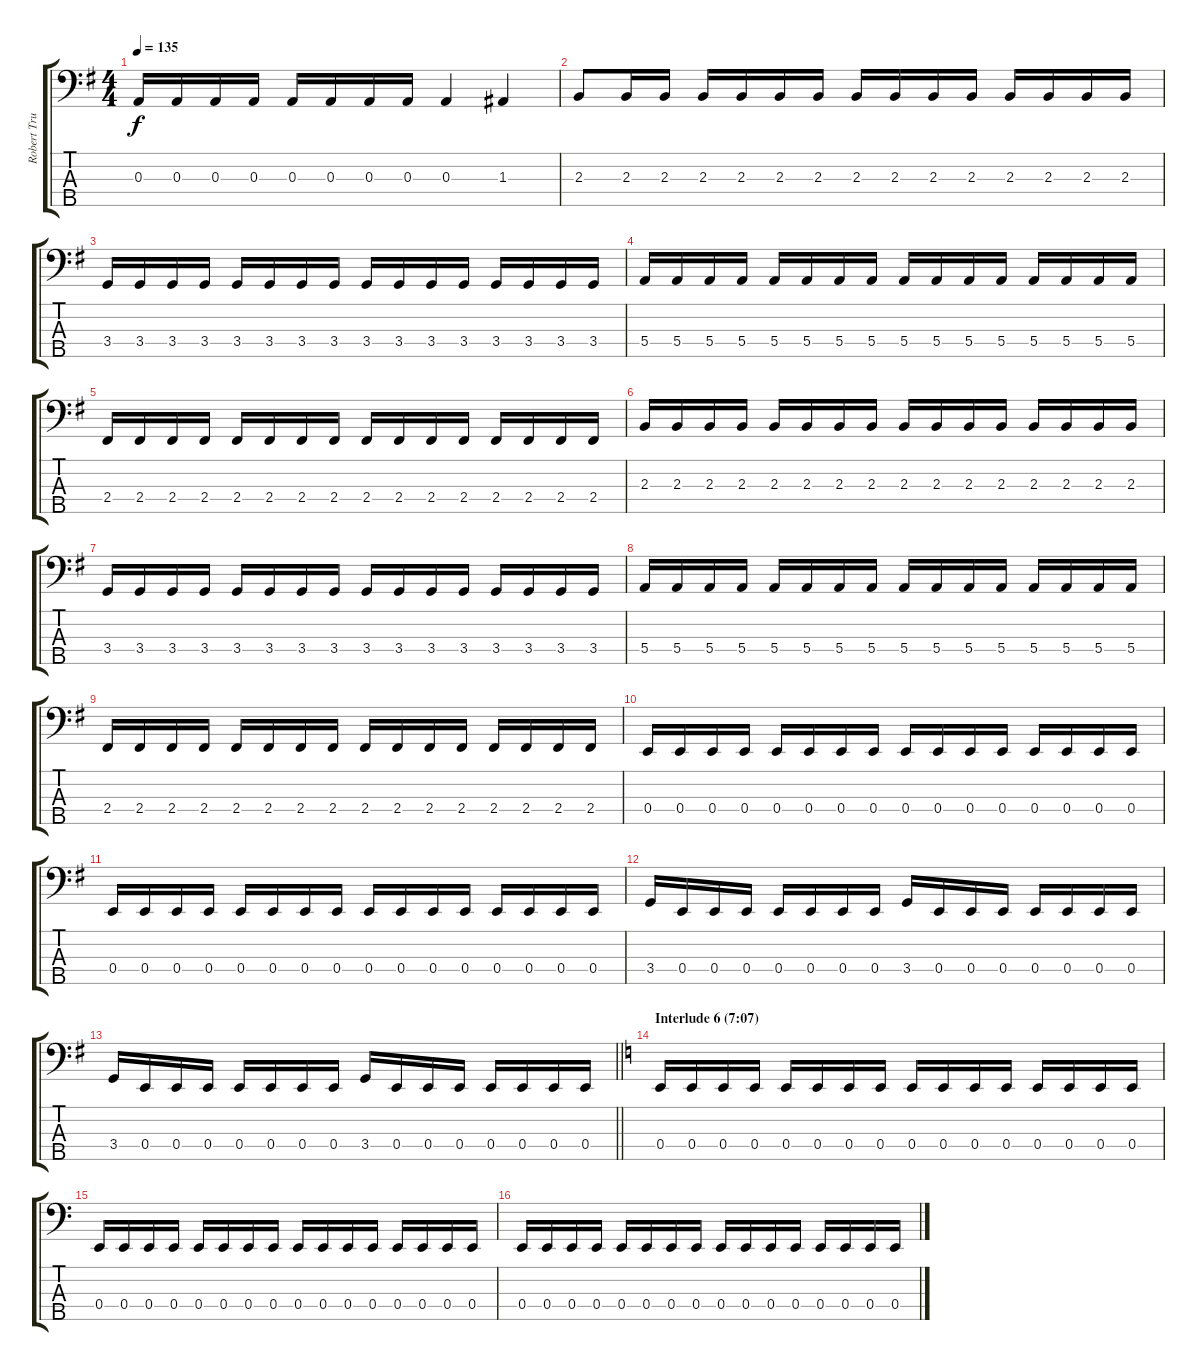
\track ("Robert Trujillo Bass Gtr." "Robert Tru") {instrument electricbassfinger}
\staff {score tabs}
\tuning (G2 D2 A1 E1 B0) {hide}
\ts (4 4)
\tempo 135
\clef f4
\ks eminor
0.3.16{dy f} 0.3.16 0.3.16 0.3.16 0.3.16 0.3.16 0.3.16 0.3.16 0.3.4 1.3.4 |
2.3.8 2.3.16 2.3.16 2.3.16 2.3.16 2.3.16 2.3.16 2.3.16 2.3.16 2.3.16 2.3.16 2.3.16 2.3.16 2.3.16 2.3.16 |
3.4.16 3.4.16 3.4.16 3.4.16 3.4.16 3.4.16 3.4.16 3.4.16 3.4.16 3.4.16 3.4.16 3.4.16 3.4.16 3.4.16 3.4.16 3.4.16 |
5.4.16 5.4.16 5.4.16 5.4.16 5.4.16 5.4.16 5.4.16 5.4.16 5.4.16 5.4.16 5.4.16 5.4.16 5.4.16 5.4.16 5.4.16 5.4.16 |
2.4.16 2.4.16 2.4.16 2.4.16 2.4.16 2.4.16 2.4.16 2.4.16 2.4.16 2.4.16 2.4.16 2.4.16 2.4.16 2.4.16 2.4.16 2.4.16 |
2.3.16 2.3.16 2.3.16 2.3.16 2.3.16 2.3.16 2.3.16 2.3.16 2.3.16 2.3.16 2.3.16 2.3.16 2.3.16 2.3.16 2.3.16 2.3.16 |
3.4.16 3.4.16 3.4.16 3.4.16 3.4.16 3.4.16 3.4.16 3.4.16 3.4.16 3.4.16 3.4.16 3.4.16 3.4.16 3.4.16 3.4.16 3.4.16 |
5.4.16 5.4.16 5.4.16 5.4.16 5.4.16 5.4.16 5.4.16 5.4.16 5.4.16 5.4.16 5.4.16 5.4.16 5.4.16 5.4.16 5.4.16 5.4.16 |
2.4.16 2.4.16 2.4.16 2.4.16 2.4.16 2.4.16 2.4.16 2.4.16 2.4.16 2.4.16 2.4.16 2.4.16 2.4.16 2.4.16 2.4.16 2.4.16 |
0.4.16 0.4.16 0.4.16 0.4.16 0.4.16 0.4.16 0.4.16 0.4.16 0.4.16 0.4.16 0.4.16 0.4.16 0.4.16 0.4.16 0.4.16 0.4.16 |
0.4.16 0.4.16 0.4.16 0.4.16 0.4.16 0.4.16 0.4.16 0.4.16 0.4.16 0.4.16 0.4.16 0.4.16 0.4.16 0.4.16 0.4.16 0.4.16 |
3.4.16 0.4.16 0.4.16 0.4.16 0.4.16 0.4.16 0.4.16 0.4.16 3.4.16 0.4.16 0.4.16 0.4.16 0.4.16 0.4.16 0.4.16 0.4.16 |
\barLineRight lightlight
3.4.16 0.4.16 0.4.16 0.4.16 0.4.16 0.4.16 0.4.16 0.4.16 3.4.16 0.4.16 0.4.16 0.4.16 0.4.16 0.4.16 0.4.16 0.4.16 |
\section ("" "Interlude 6 (7:07)")
\ks aminor
0.4.16 0.4.16 0.4.16 0.4.16 0.4.16 0.4.16 0.4.16 0.4.16 0.4.16 0.4.16 0.4.16 0.4.16 0.4.16 0.4.16 0.4.16 0.4.16 |
0.4.16 0.4.16 0.4.16 0.4.16 0.4.16 0.4.16 0.4.16 0.4.16 0.4.16 0.4.16 0.4.16 0.4.16 0.4.16 0.4.16 0.4.16 0.4.16 |
0.4.16 0.4.16 0.4.16 0.4.16 0.4.16 0.4.16 0.4.16 0.4.16 0.4.16 0.4.16 0.4.16 0.4.16 0.4.16 0.4.16 0.4.16 0.4.16
